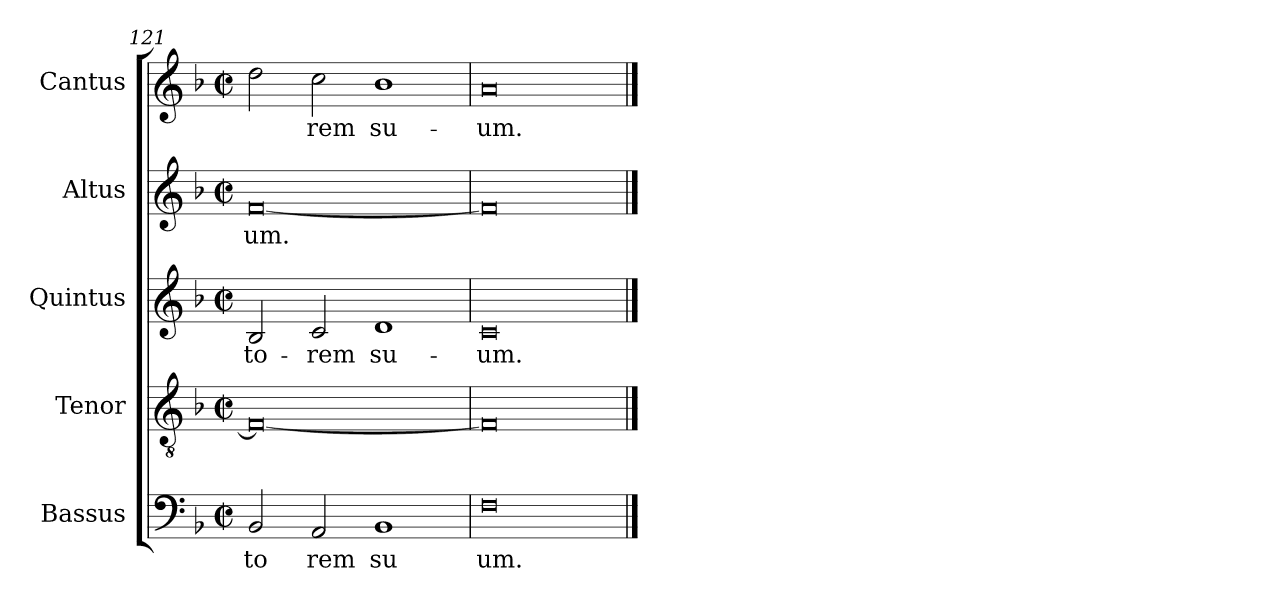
**kern	**text	**kern	**text	**kern	**text	**kern	**text	**kern	**text
*part5	*part5	*part4	*part4	*part3	*part3	*part2	*part2	*part1	*part1
*staff5	*staff5	*staff4	*staff4	*staff3	*staff3	*staff2	*staff2	*staff1	*staff1
*I"Bassus	*	*I"Tenor	*	*I"Quintus	*	*I"Altus	*	*I"Cantus	*
*clefF4	*	*clefGv2	*	*clefG2	*	*clefG2	*	*clefG2	*
*k[b-]	*	*k[b-]	*	*k[b-]	*	*k[b-]	*	*k[b-]	*
*F:	*	*F:	*	*F:	*	*F:	*	*F:	*
*M2/2	*	*M2/2	*	*M2/2	*	*M2/2	*	*M2/2	*
*met(c|)	*	*met(c|)	*	*met(c|)	*	*met(c|)	*	*met(c|)	*
=121	=121	=121	=121	=121	=121	=121	=121	=121	=121
!	!LO:LY:b:cj	!	!LO:LY:b:cj	!	!LO:LY:b:cj	!	!LO:LY:b:cj	!	!LO:LY:b:cj
2BB-/	to	0F_<	.	2B-/	-to-	[<0f	um.	2dd\	--
!	!LO:LY:b:cj	!	!	!	!LO:LY:b:cj	!	!	!	!LO:LY:b:cj
2AA/	rem	.	.	2c/	-rem	.	.	2cc\	-rem
!	!LO:LY:b:cj	!	!	!	!LO:LY:b:cj	!	!	!	!LO:LY:b:cj
1BB-	su	.	.	1d	su-	.	.	1b-	su-
=122	=122	=122	=122	=122	=122	=122	=122	=122	=122
!	!LO:LY:b:cj	!	!LO:LY:b:cj	!	!LO:LY:b:cj	!	!LO:LY:b:cj	!	!LO:LY:b:cj
0F	um.	0F]	.	0c	-um.	0f]	.	0a	-um.
==	==	==	==	==	==	==	==	==	==
*-	*-	*-	*-	*-	*-	*-	*-	*-	*-
